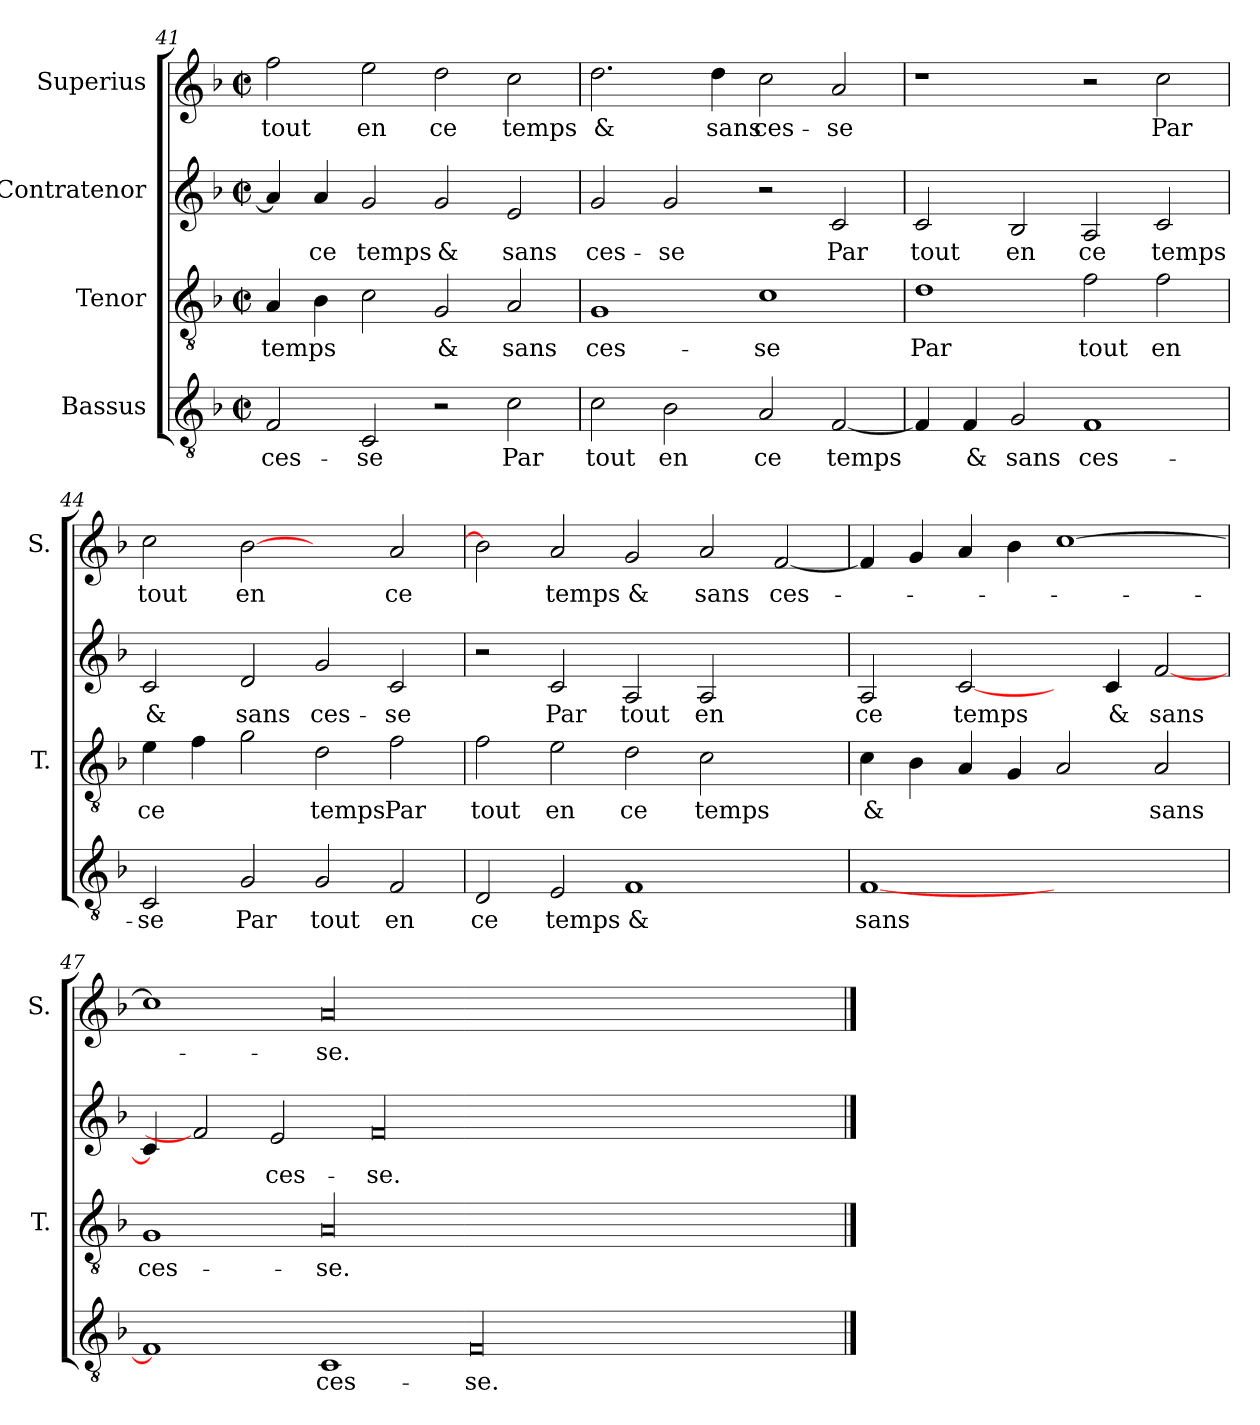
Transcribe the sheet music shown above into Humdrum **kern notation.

**kern	**text	**kern	**text	**kern	**text	**kern	**text
*part4	*part4	*part3	*part3	*part2	*part2	*part1	*part1
*staff4	*staff4	*staff3	*staff3	*staff2	*staff2	*staff1	*staff1
*I"Bassus	*	*I"Tenor	*	*I"Contratenor	*	*I"Superius	*
*	*	*I'T.	*	*	*	*I'S.	*
*clefGv2	*	*clefGv2	*	*clefG2	*	*clefG2	*
*k[b-]	*	*k[b-]	*	*k[b-]	*	*k[b-]	*
*F:	*	*F:	*	*F:	*	*F:	*
*M2/2	*	*M2/2	*	*M2/2	*	*M2/2	*
*met(c|)	*	*met(c|)	*	*met(c|)	*	*met(c|)	*
=41	=41	=41	=41	=41	=41	=41	=41
2F/	ces-	4A/	temps	4a/]	.	2ff\	tout
.	.	4B-\	.	4a/	ce	.	.
2C/	-se	2c\	.	2g/	temps	2ee\	en
2r	.	2G/	&	2g/	&	2dd\	ce
2c\	Par	2A/	sans	2e/	sans	2cc\	temps
=42	=42	=42	=42	=42	=42	=42	=42
2c\	tout	1G/	ces-	2g/	ces-	2.dd\	&
2B-\	en	.	.	2g/	-se	.	.
.	.	.	.	.	.	4dd\	sans
2A/	ce	1c\	-se	2r	.	2cc\	ces-
[2F/	temps	.	.	2c/	Par	2a/	-se
!!LO:LB:g=z
=43	=43	=43	=43	=43	=43	=43	=43
4F/]	.	1d\	Par	2c/	tout	1r	.
4F/	&	.	.	.	.	.	.
2G/	sans	.	.	2B-/	en	.	.
1F/	ces-	2f\	tout	2A/	ce	2r	.
.	.	2f\	en	2c/	temps	2cc\	Par
=44	=44	=44	=44	=44	=44	=44	=44
2C/	-se	4e\	ce	2c/	&	2cc\	tout
.	.	4f\	.	.	.	.	.
2G/	Par	2g\	.	2d/	sans	[2b-\	en
2G/	tout	2d\	temps	2g/	ces-	2ryy	.
2F/	en	2f\	Par	2c/	-se	2a/	ce
=45	=45	=45	=45	=45	=45	=45	=45
2D/	ce	2f\	tout	2r	.	2b-\]	.
2E/	temps	2e\	en	2c/	Par	2a/	temps
1F/	&	2d\	ce	2A/	tout	2g/	&
.	.	2c\	temps	2A/	en	2a/	sans
2ryy	.	2ryy	.	2ryy	.	[2f/	ces-
=46	=46	=46	=46	=46	=46	=46	=46
[1F/	sans	4c\	&	2A/	ce	4f/]	.
.	.	4B-\	.	.	.	4g/	.
.	.	4A/	.	[2c/	temps	4a/	.
.	.	4G/	.	.	.	4b-\	.
1ryy	.	2A/	.	4ryy	.	[1cc\	.
.	.	.	.	4c/	&	.	.
.	.	2A/	sans	[2f/	sans	.	.
=47	=47	=47	=47	=47	=47	=47	=47
1F/]	.	1G/	ces-	4c/]	.	1cc\]	.
.	.	.	.	2f/]	.	.	.
.	.	.	.	2e/	ces-	.	.
1C/	ces-	00A/	-se.	.	.	00a/	-se.
.	.	.	.	00f/	-se.	.	.
00F/	-se.	.	.	.	.	.	.
.	.	1ryy	.	.	.	1ryy	.
.	.	.	.	2.ryy	.	.	.
==	==	==	==	==	==	==	==
*-	*-	*-	*-	*-	*-	*-	*-
